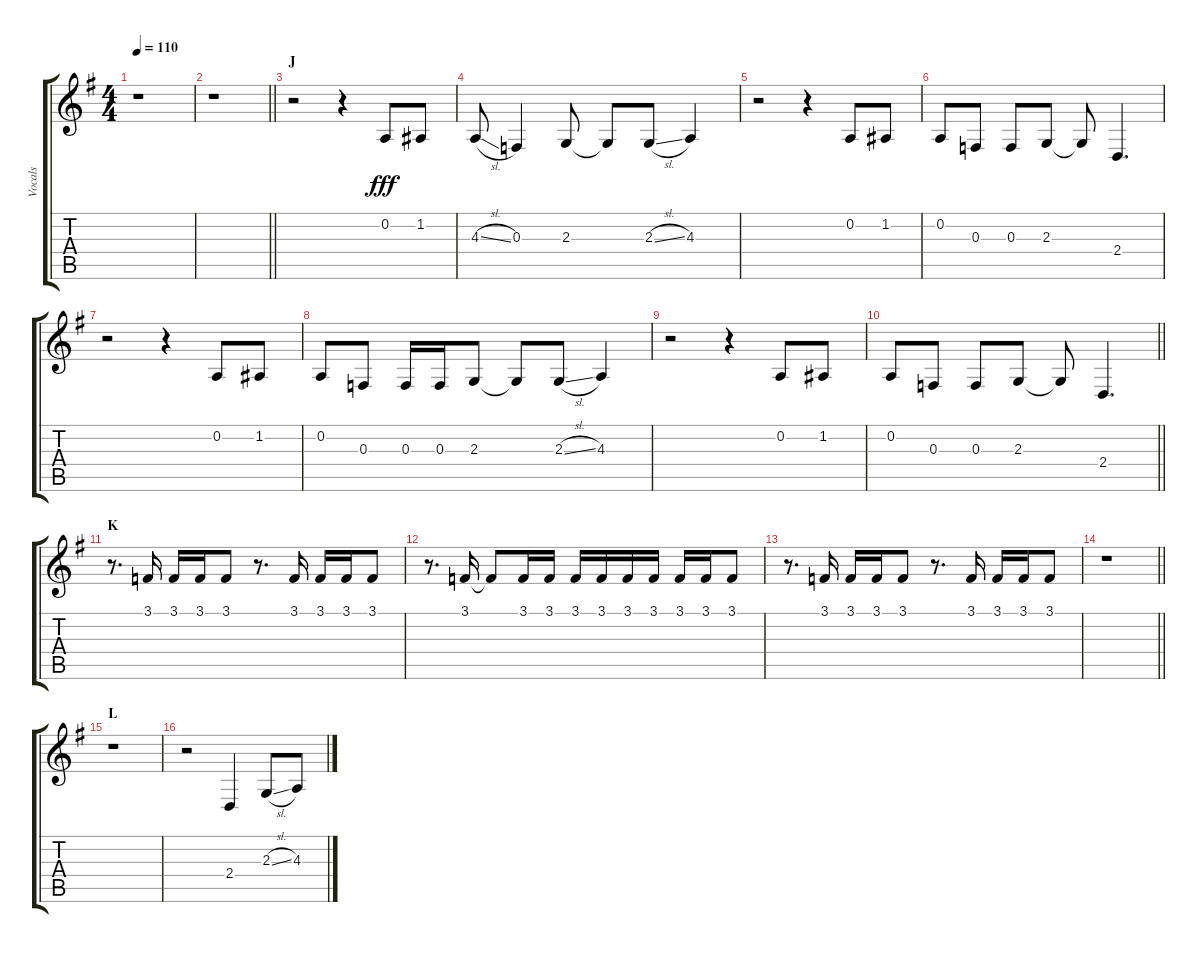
\track ("Vocals" "Vocals") {instrument voiceoohs}
\staff {score tabs}
\tuning (D4 A3 F3 C3 G2 D2) {hide}
\ts (4 4)
\tempo 110
\clef g2
\ks g
r.1{dy fff} |
\barLineRight lightlight
r.1 |
\section ("" "J")
r.2 r.4 0.2.8 1.2.8 |
4.3{sl}.8 0.3.4 2.3.8 2.3{t}.8 2.3{sl}.8 4.3.4 |
r.2 r.4 0.2.8 1.2.8 |
0.2.8 0.3.8 0.3.8 2.3.8 2.3{t}.8 2.4.4{d} |
r.2 r.4 0.2.8 1.2.8 |
0.2.8 0.3.8 0.3.16 0.3.16 2.3.8 2.3{t}.8 2.3{sl}.8 4.3.4 |
r.2 r.4 0.2.8 1.2.8 |
\barLineRight lightlight
0.2.8 0.3.8 0.3.8 2.3.8 2.3{t}.8 2.4.4{d} |
\section ("" "K")
r.8{d} 3.1.16 3.1.16 3.1.16 3.1.8 r.8{d} 3.1.16 3.1.16 3.1.16 3.1.8 |
r.8{d} 3.1.16 3.1{t}.8 3.1.16 3.1.16 3.1.16 3.1.16 3.1.16 3.1.16 3.1.16 3.1.16 3.1.8 |
r.8{d} 3.1.16 3.1.16 3.1.16 3.1.8 r.8{d} 3.1.16 3.1.16 3.1.16 3.1.8 |
\barLineRight lightlight
r.1 |
\section ("" "L")
r.1 |
r.2 2.4.4 2.3{sl}.8 4.3.8
